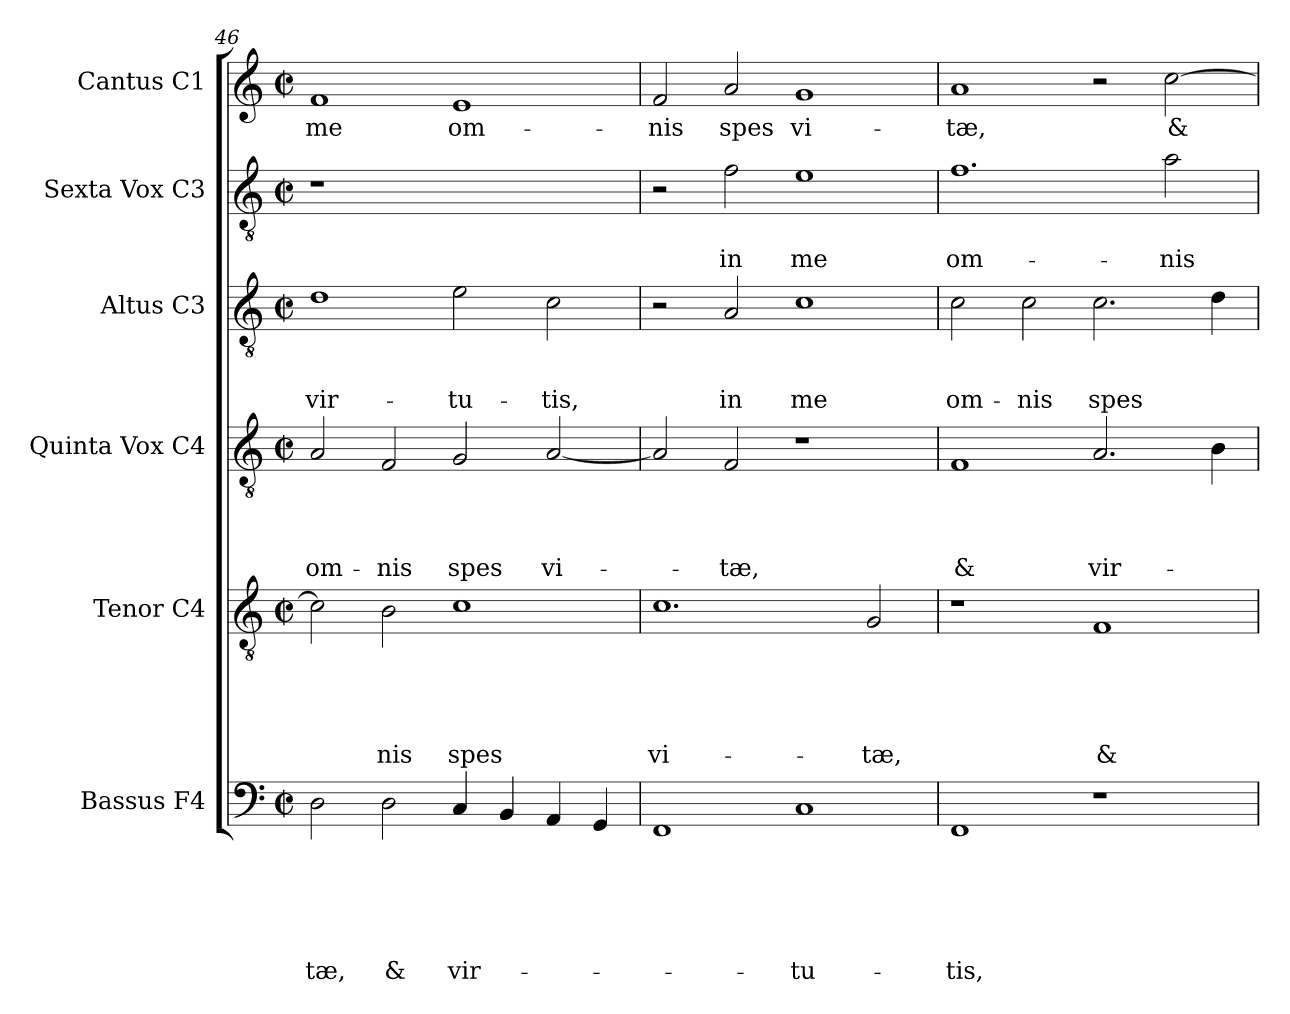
**kern	**text	**text	**text	**text	**text	**text	**kern	**text	**text	**text	**text	**text	**kern	**text	**text	**text	**text	**kern	**text	**text	**text	**kern	**text	**text	**kern	**text
*part6	*part6	*part6	*part6	*part6	*part6	*part6	*part5	*part5	*part5	*part5	*part5	*part5	*part4	*part4	*part4	*part4	*part4	*part3	*part3	*part3	*part3	*part2	*part2	*part2	*part1	*part1
*staff6	*staff6	*staff6	*staff6	*staff6	*staff6	*staff6	*staff5	*staff5	*staff5	*staff5	*staff5	*staff5	*staff4	*staff4	*staff4	*staff4	*staff4	*staff3	*staff3	*staff3	*staff3	*staff2	*staff2	*staff2	*staff1	*staff1
*I"Bassus F4	*	*	*	*	*	*	*I"Tenor C4	*	*	*	*	*	*I"Quinta Vox C4	*	*	*	*	*I"Altus C3	*	*	*	*I"Sexta Vox C3	*	*	*I"Cantus C1	*
*I'B	*	*	*	*	*	*	*I'T	*	*	*	*	*	*	*	*	*	*	*I'A	*	*	*	*	*	*	*I'C	*
!!LO:PB:g=z
*clefF4	*	*	*	*	*	*	*clefGv2	*	*	*	*	*	*clefGv2	*	*	*	*	*clefGv2	*	*	*	*clefGv2	*	*	*clefG2	*
*k[]	*	*	*	*	*	*	*k[]	*	*	*	*	*	*k[]	*	*	*	*	*k[]	*	*	*	*k[]	*	*	*k[]	*
*C:	*	*	*	*	*	*	*C:	*	*	*	*	*	*C:	*	*	*	*	*C:	*	*	*	*C:	*	*	*C:	*
*M2/2	*	*	*	*	*	*	*M2/2	*	*	*	*	*	*M2/2	*	*	*	*	*M2/2	*	*	*	*M2/2	*	*	*M2/2	*
*met(c|)	*	*	*	*	*	*	*met(c|)	*	*	*	*	*	*met(c|)	*	*	*	*	*met(c|)	*	*	*	*met(c|)	*	*	*met(c|)	*
=46	=46	=46	=46	=46	=46	=46	=46	=46	=46	=46	=46	=46	=46	=46	=46	=46	=46	=46	=46	=46	=46	=46	=46	=46	=46	=46
!	!	!	!	!	!	!LO:LY:b	!	!	!	!	!	!	!	!	!	!	!LO:LY:b	!	!	!	!LO:LY:b	!	!	!	!	!LO:LY:b
2D\	.	.	.	.	.	-tæ,	2c\]	.	.	.	.	.	2A/	.	.	.	om-	1d	.	.	vir-	1r	.	.	1f	me
!	!	!	!	!	!	!LO:LY:b	!	!	!	!	!	!LO:LY:b	!	!	!	!	!LO:LY:b	!	!	!	!	!	!	!	!	!
2D\	.	.	.	.	.	&	2B\	.	.	.	.	-nis	2F/	.	.	.	-nis	.	.	.	.	.	.	.	.	.
!	!	!	!	!	!	!LO:LY:b	!	!	!	!	!	!LO:LY:b	!	!	!	!	!LO:LY:b	!	!	!	!LO:LY:b	!	!	!	!	!LO:LY:b
4C/	.	.	.	.	.	vir-	1c	.	.	.	.	spes	2G/	.	.	.	spes	2e\	.	.	-tu-	1ryy	.	.	1e	om-
4BB/	.	.	.	.	.	.	.	.	.	.	.	.	.	.	.	.	.	.	.	.	.	.	.	.	.	.
!	!	!	!	!	!	!	!	!	!	!	!	!	!	!	!	!	!LO:LY:b	!	!	!	!LO:LY:b	!	!	!	!	!
4AA/	.	.	.	.	.	.	.	.	.	.	.	.	[2A/	.	.	.	vi-	2c\	.	.	-tis,	.	.	.	.	.
4GG/	.	.	.	.	.	.	.	.	.	.	.	.	.	.	.	.	.	.	.	.	.	.	.	.	.	.
=47	=47	=47	=47	=47	=47	=47	=47	=47	=47	=47	=47	=47	=47	=47	=47	=47	=47	=47	=47	=47	=47	=47	=47	=47	=47	=47
!	!	!	!	!	!	!	!	!	!	!	!	!LO:LY:b	!	!	!	!	!	!	!	!	!	!	!	!	!	!LO:LY:b
1FF	.	.	.	.	.	.	1.c	.	.	.	.	vi-	2A/]	.	.	.	.	2r	.	.	.	2r	.	.	2f/	-nis
!	!	!	!	!	!	!	!	!	!	!	!	!	!	!	!	!	!LO:LY:b	!	!	!	!LO:LY:b	!	!	!LO:LY:b	!	!LO:LY:b
.	.	.	.	.	.	.	.	.	.	.	.	.	2F/	.	.	.	-tæ,	2A/	.	.	in	2f\	.	in	2a/	spes
!	!	!	!	!	!	!LO:LY:b	!	!	!	!	!	!	!	!	!	!	!	!	!	!	!LO:LY:b	!	!	!LO:LY:b	!	!LO:LY:b
1C	.	.	.	.	.	-tu-	.	.	.	.	.	.	1r	.	.	.	.	1c	.	.	me	1e	.	me	1g	vi-
!	!	!	!	!	!	!	!	!	!	!	!	!LO:LY:b	!	!	!	!	!	!	!	!	!	!	!	!	!	!
.	.	.	.	.	.	.	2G/	.	.	.	.	-tæ,	.	.	.	.	.	.	.	.	.	.	.	.	.	.
=48	=48	=48	=48	=48	=48	=48	=48	=48	=48	=48	=48	=48	=48	=48	=48	=48	=48	=48	=48	=48	=48	=48	=48	=48	=48	=48
!	!	!	!	!	!	!LO:LY:b	!	!	!	!	!	!	!	!	!	!	!LO:LY:b	!	!	!	!LO:LY:b	!	!	!LO:LY:b	!	!LO:LY:b
1FF	.	.	.	.	.	-tis,	1r	.	.	.	.	.	1F	.	.	.	&	2c\	.	.	om-	1.f	.	om-	1a	-tæ,
!	!	!	!	!	!	!	!	!	!	!	!	!	!	!	!	!	!	!	!	!	!LO:LY:b	!	!	!	!	!
.	.	.	.	.	.	.	.	.	.	.	.	.	.	.	.	.	.	2c\	.	.	-nis	.	.	.	.	.
!	!	!	!	!	!	!	!	!	!	!	!	!LO:LY:b	!	!	!	!	!LO:LY:b	!	!	!	!LO:LY:b	!	!	!	!	!
1r	.	.	.	.	.	.	1F	.	.	.	.	&	2.A/	.	.	.	vir-	2.c\	.	.	spes	.	.	.	2r	.
!	!	!	!	!	!	!	!	!	!	!	!	!	!	!	!	!	!	!	!	!	!	!	!	!LO:LY:b	!	!LO:LY:b
.	.	.	.	.	.	.	.	.	.	.	.	.	.	.	.	.	.	.	.	.	.	2a\	.	-nis	[2cc\	&
.	.	.	.	.	.	.	.	.	.	.	.	.	4B\	.	.	.	.	4d\	.	.	.	.	.	.	.	.
=	=	=	=	=	=	=	=	=	=	=	=	=	=	=	=	=	=	=	=	=	=	=	=	=	=	=
*-	*-	*-	*-	*-	*-	*-	*-	*-	*-	*-	*-	*-	*-	*-	*-	*-	*-	*-	*-	*-	*-	*-	*-	*-	*-	*-
